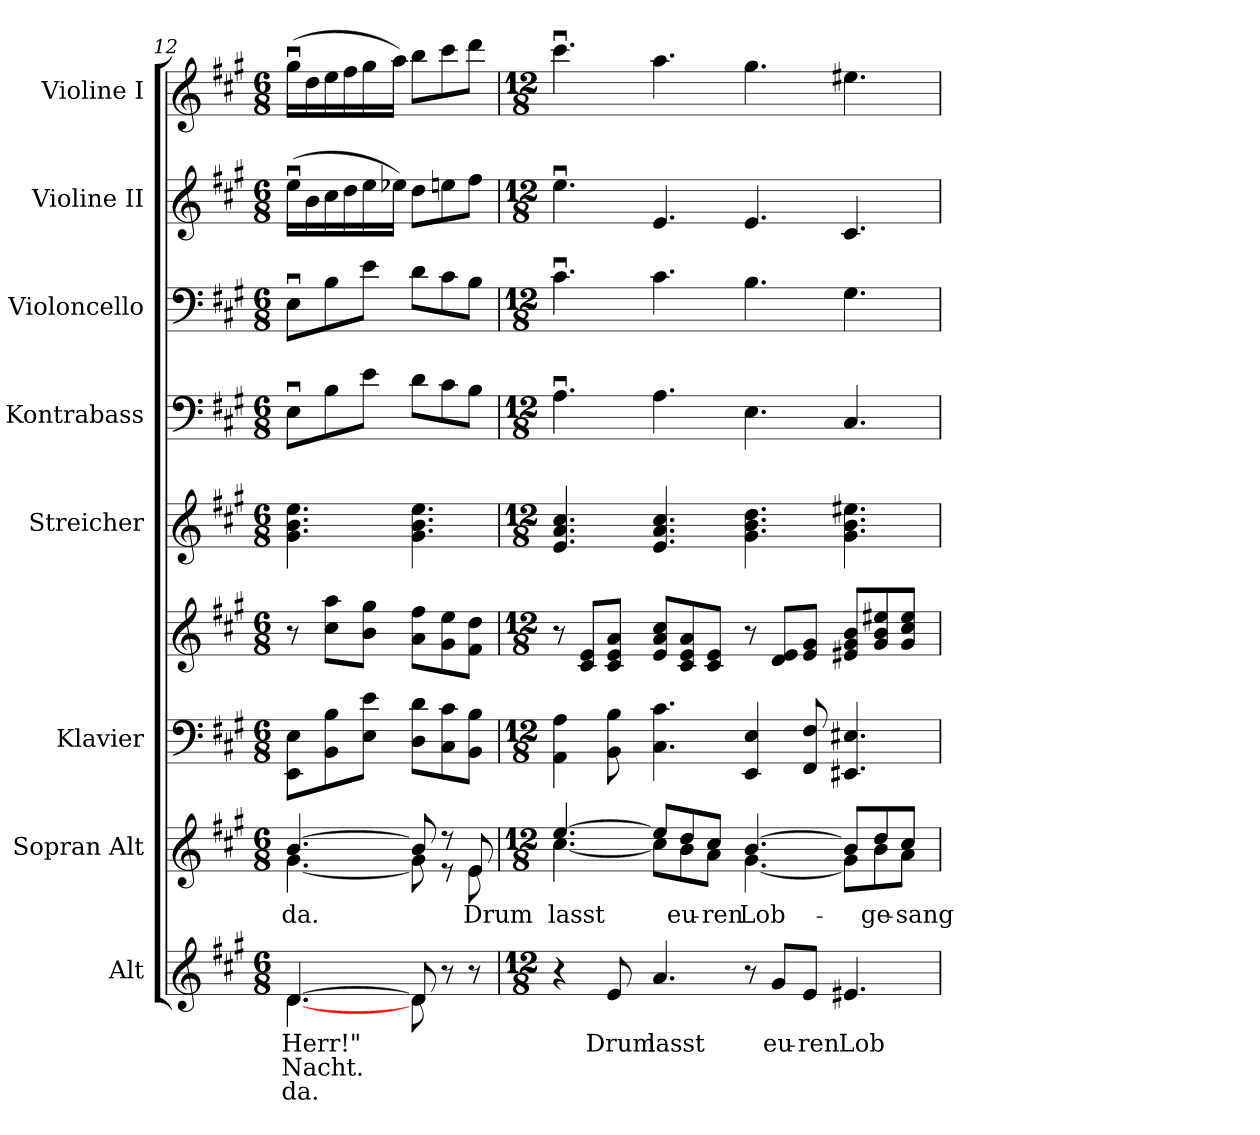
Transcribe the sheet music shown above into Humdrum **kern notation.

**kern	**text	**text	**text	**kern	**text	**kern	**kern	**kern	**kern	**kern	**kern	**kern
*part8	*part8	*part8	*part8	*part7	*part7	*part6	*part6	*part5	*part4	*part3	*part2	*part1
*staff9	*staff9	*staff9	*staff9	*staff8	*staff8	*staff7	*staff6	*staff5	*staff4	*staff3	*staff2	*staff1
*I"Alt	*	*	*	*I"Sopran Alt	*	*I"Klavier	*	*I"Streicher	*I"Kontrabass	*I"Violoncello	*I"Violine II	*I"Violine I
*I'A.	*	*	*	*I'S. A.	*	*I'Klav.	*	*I'Str.	*I'Kb.	*I'Vc.	*I'Vl. II	*I'Vl. I
*clefG2	*	*	*	*clefG2	*	*clefF4	*clefG2	*clefG2	*clefF4	*clefF4	*clefG2	*clefG2
*	*	*	*	*	*	*	*	*	*ITrd7c12	*	*	*
*k[f#c#g#]	*	*	*	*k[f#c#g#]	*	*k[f#c#g#]	*k[f#c#g#]	*k[f#c#g#]	*k[f#c#g#]	*k[f#c#g#]	*k[f#c#g#]	*k[f#c#g#]
*A:	*	*	*	*A:	*	*A:	*A:	*A:	*A:	*A:	*A:	*A:
*M6/8	*	*	*	*M6/8	*	*M6/8	*M6/8	*M6/8	*M6/8	*M6/8	*M6/8	*M6/8
=12	=12	=12	=12	=12	=12	=12	=12	=12	=12	=12	=12	=12
*^	*	*	*	*	*	*	*	*	*	*	*	*
!	!	!LO:LY:a:color=#000000	!LO:LY:a:color=#000000	!LO:LY:a:color=#000000	!	!	!	!	!	!	!	!	!
*	*	*	*	*	*^	*	*	*	*	*	*	*	*
!	!	!	!	!	!	!	!LO:LY:b:color=#000000	!	!	!	!	!	!	!
[4.di/	[4.di\	Herr!"	Nacht.	da.	[4.bi/	[4.g#i\	da.	8EEi\ 8Ei\L	8r	4.g#i\ 4.bi 4.eei	8EEui\L	8Eui\L	(16eeui\LL	(16gg#ui\LL
.	.	.	.	.	.	.	.	.	.	.	.	.	16bi\	16ddi\
.	.	.	.	.	.	.	.	8BBi\ 8Bi\	8cc#i\ 8aai\L	.	8BBi\	8Bi\	16cc#i\	16eei\
.	.	.	.	.	.	.	.	.	.	.	.	.	16ddi\	16ff#i\
.	.	.	.	.	.	.	.	8Ei\ 8ei\J	8bi\ 8gg#i\J	.	8Ei\J	8ei\J	16eei\	16gg#i\
.	.	.	.	.	.	.	.	.	.	.	.	.	16ee-Xi\JJ)	16aai\JJ)
8di/]	8di\	.	.	.	8bi/]	8g#i\]	.	8Di\ 8di\L	8ai\ 8ff#i\L	4.g#i\ 4.bi 4.eei	8Di\L	8di\L	8ddi\L	8bbi\L
8r	4ryy	.	.	.	8r	8r	.	8C#i\ 8c#i\	8g#i\ 8eei\	.	8C#i\	8c#i\	8eeni\	8ccc#i\
!	!	!	!	!	!	!	!LO:LY:b:color=#000000	!	!	!	!	!	!	!
8r	.	.	.	.	8ei/	8ei\	Drum	8BBi\ 8Bi\J	8f#i\ 8ddi\J	.	8BBi\J	8Bi\J	8ff#i\J	8dddi\J
*v	*v	*	*	*	*	*	*	*	*	*	*	*	*	*
!!LO:PB:g=z
=13	=13	=13	=13	=13	=13	=13	=13	=13	=13	=13	=13	=13	=13
*M12/8	*	*	*	*M12/8	*	*	*M12/8	*M12/8	*M12/8	*M12/8	*M12/8	*M12/8	*M12/8
!	!	!	!	!	!	!LO:LY:b:color=#000000	!	!	!	!	!	!	!
4r	.	.	.	[4.eei/	[4.cc#i\	lasst	4AAi\ 4Ai	8r	4.ei/ 4.ai 4.cc#i	4.AAui\	4.c#ui\	4.eeui\	4.ccc#ui\
.	.	.	.	.	.	.	.	8c#i/ 8ei/L	.	.	.	.	.
!	!LO:LY:a:color=#000000	!	!	!	!	!	!	!	!	!	!	!	!
8ei/	Drum	.	.	.	.	.	8BBi\ 8Bi	8c#i/ 8ei/ 8ai/J	.	.	.	.	.
!	!LO:LY:a:color=#000000	!	!	!	!	!	!	!	!	!	!	!	!
4.ai/	lasst	.	.	8eei/L]	8cc#i\L]	.	4.C#i\ 4.c#i	8ei/ 8ai/ 8cc#i/L	4.ei/ 4.ai 4.cc#i	4.AAi\	4.c#i\	4.ei/	4.aai\
!	!	!	!	!	!	!LO:LY:b:color=#000000	!	!	!	!	!	!	!
.	.	.	.	8ddi/	8bi\	eu-	.	8c#i/ 8ei/ 8ai/	.	.	.	.	.
!	!	!	!	!	!	!LO:LY:b:color=#000000	!	!	!	!	!	!	!
.	.	.	.	8cc#i/J	8ai\J	-ren	.	8c#i/ 8ei/J	.	.	.	.	.
!	!	!	!	!	!	!LO:LY:b:color=#000000	!	!	!	!	!	!	!
8r	.	.	.	[4.bi/	[4.g#i\	Lob-	4EEi/ 4Ei	8r	4.g#i\ 4.bi 4.ddi	4.EEi\	4.Bi\	4.ei/	4.gg#i\
!	!LO:LY:a:color=#000000	!	!	!	!	!	!	!	!	!	!	!	!
8g#i/L	eu-	.	.	.	.	.	.	8di/ 8ei/L	.	.	.	.	.
!	!LO:LY:a:color=#000000	!	!	!	!	!	!	!	!	!	!	!	!
8ei/J	-ren	.	.	.	.	.	8FF#i/ 8F#i	8ei/ 8g#i/J	.	.	.	.	.
!	!LO:LY:a:color=#000000	!	!	!	!	!	!	!	!	!	!	!	!
4.e#Xi/	Lob-	.	.	8bi/L]	8g#i\L]	.	4.EE#Xi/ 4.E#Xi	8e#Xi/ 8g#i/ 8bi/L	4.g#i\ 4.bi 4.ee#Xi	4.CC#i/	4.G#i\	4.c#i/	4.ee#Xi\
!	!	!	!	!	!	!LO:LY:b:color=#000000	!	!	!	!	!	!	!
.	.	.	.	8ddi/	8bi\	-ge-	.	8g#i/ 8bi/ 8ee#Xi/	.	.	.	.	.
!	!	!	!	!	!	!LO:LY:b:color=#000000	!	!	!	!	!	!	!
.	.	.	.	8cc#i/J	8ai\J	-sang	.	8g#i/ 8cc#i/ 8ee#i/J	.	.	.	.	.
*	*	*	*	*v	*v	*	*	*	*	*	*	*	*
=	=	=	=	=	=	=	=	=	=	=	=	=
*-	*-	*-	*-	*-	*-	*-	*-	*-	*-	*-	*-	*-
